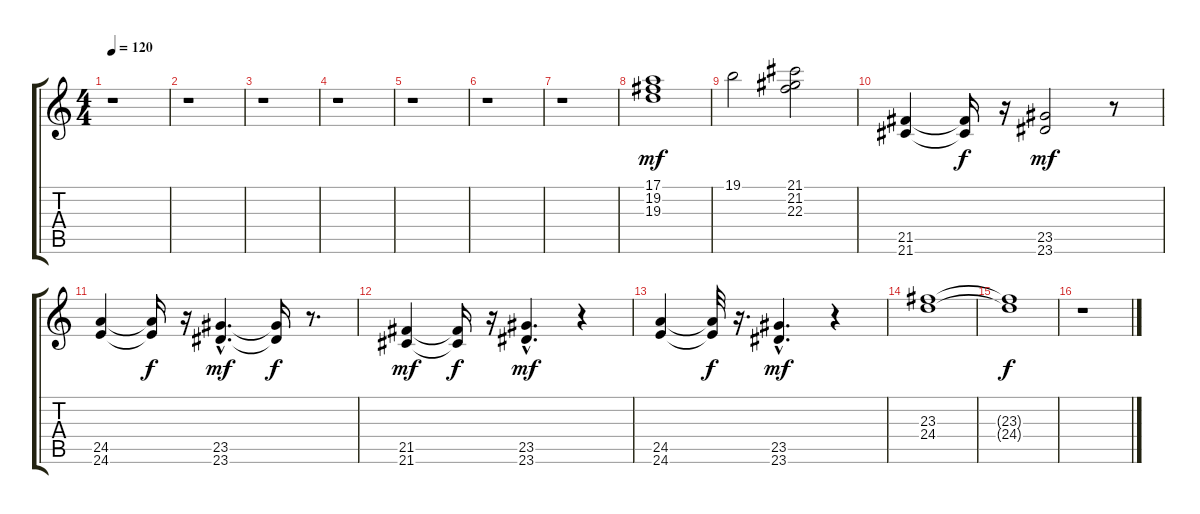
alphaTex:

\track "" {instrument stringensemble2}
\staff {score tabs}
\tuning (E4 B3 G3 D3 A2 E2) {hide}
\ts (4 4)
\tempo 120
\clef g2
\ks c
r.1{dy mf} |
r.1 |
r.1 |
r.1 |
r.1 |
r.1 |
r.1 |
(17.1 19.2 19.3).1 |
19.1.2 (21.1 21.2 22.3).2 |
(21.5 21.6).4 (21.5{t} 21.6{t}).16{dy f} r.16 (23.5 23.6).2{dy mf} r.8 |
(24.5 24.6).4 (24.5{t} 24.6{t}).16{dy f} r.16 (23.5{hac} 23.6{hac}).4{d dy mf} (23.5{t} 23.6{t}).16{dy f} r.8{d} |
(21.5 21.6).4{dy mf} (21.5{t} 21.6{t}).16{dy f} r.16 (23.5{hac} 23.6{hac}).4{d dy mf} r.4 |
(24.5 24.6).4 (24.5{t} 24.6{t}).32{dy f} r.16{d} (23.5{hac} 23.6{hac}).4{d dy mf} r.4 |
(23.3 24.4).1 |
(23.3{t} 24.4{t}).1{dy f} |
r.1
